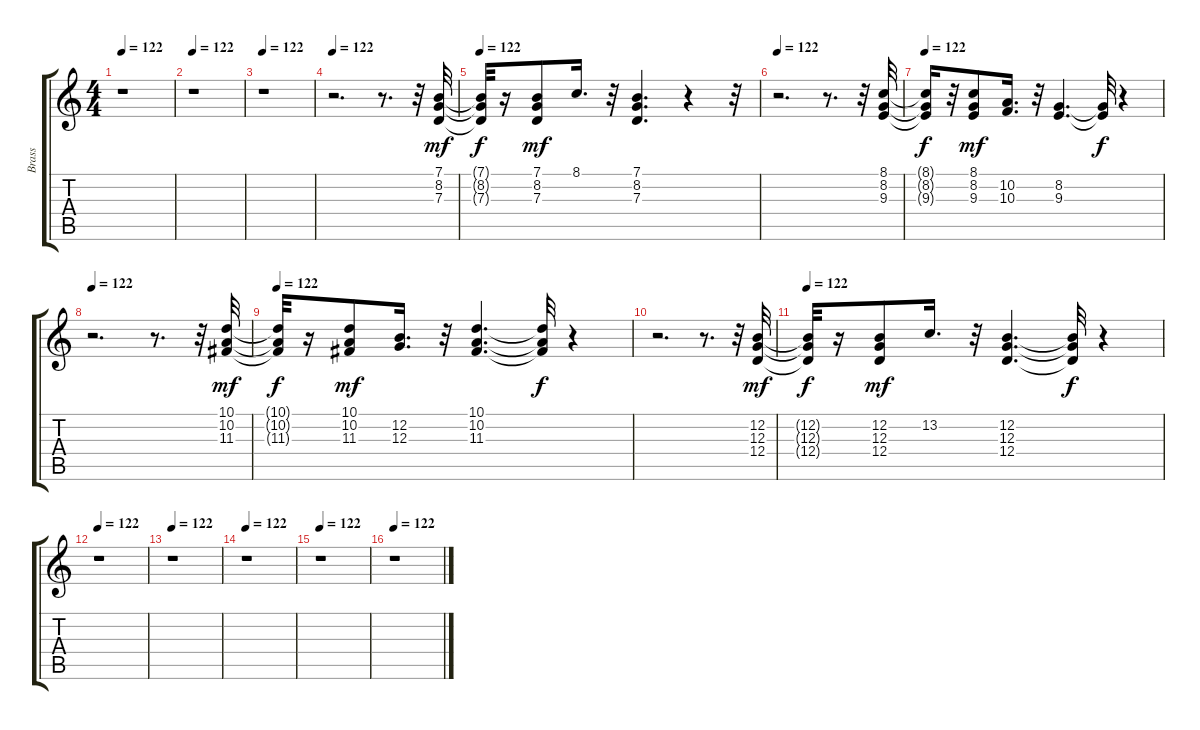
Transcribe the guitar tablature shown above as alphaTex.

\track ("Brass" "Brass") {instrument brasssection}
\staff {score tabs}
\tuning (E4 B3 G3 D3 A2 E2) {hide}
\ts (4 4)
\tempo 122
\clef g2
\ks c
r.1{dy mf} |
\tempo 122
r.1 |
\tempo 122
r.1 |
\tempo 122
r.2{d} r.8{d} r.32 (7.1 8.2 7.3).32 |
\tempo 122
(7.1{t} 8.2{t} 7.3{t}).32{dy f} r.16 (7.1 8.2 7.3).8{dy mf} 8.1.16{d} r.32 (7.1 8.2 7.3).4{d} r.4 r.32 |
\tempo 122
r.2{d} r.8{d} r.32 (8.1 8.2 9.3).32 |
\tempo 122
(8.1{t} 8.2{t} 9.3{t}).16{dy f} r.32 (8.1 8.2 9.3).8{dy mf} (10.2 10.3).16{d} r.32 (8.2 9.3).4{d} (8.2{t} 9.3{t}).32{dy f} r.4 |
\tempo 122
r.2{d} r.8{d} r.32 (10.1 10.2 11.3).32{dy mf} |
\tempo 122
(10.1{t} 10.2{t} 11.3{t}).32{dy f} r.16 (10.1 10.2 11.3).8{dy mf} (12.2 12.3).16{d} r.32 (10.1 10.2 11.3).4{d} (10.1{t} 10.2{t} 11.3{t}).32{dy f} r.4 |
r.2{d} r.8{d} r.32 (12.2 12.3 12.4).32{dy mf} |
\tempo 122
(12.2{t} 12.3{t} 12.4{t}).32{dy f} r.16 (12.2 12.3 12.4).8{dy mf} 13.2.16{d} r.32 (12.2 12.3 12.4).4{d} (12.2{t} 12.3{t} 12.4{t}).32{dy f} r.4 |
\tempo 122
r.1 |
\tempo 122
r.1 |
\tempo 122
r.1 |
\tempo 122
r.1 |
\tempo 122
r.1
